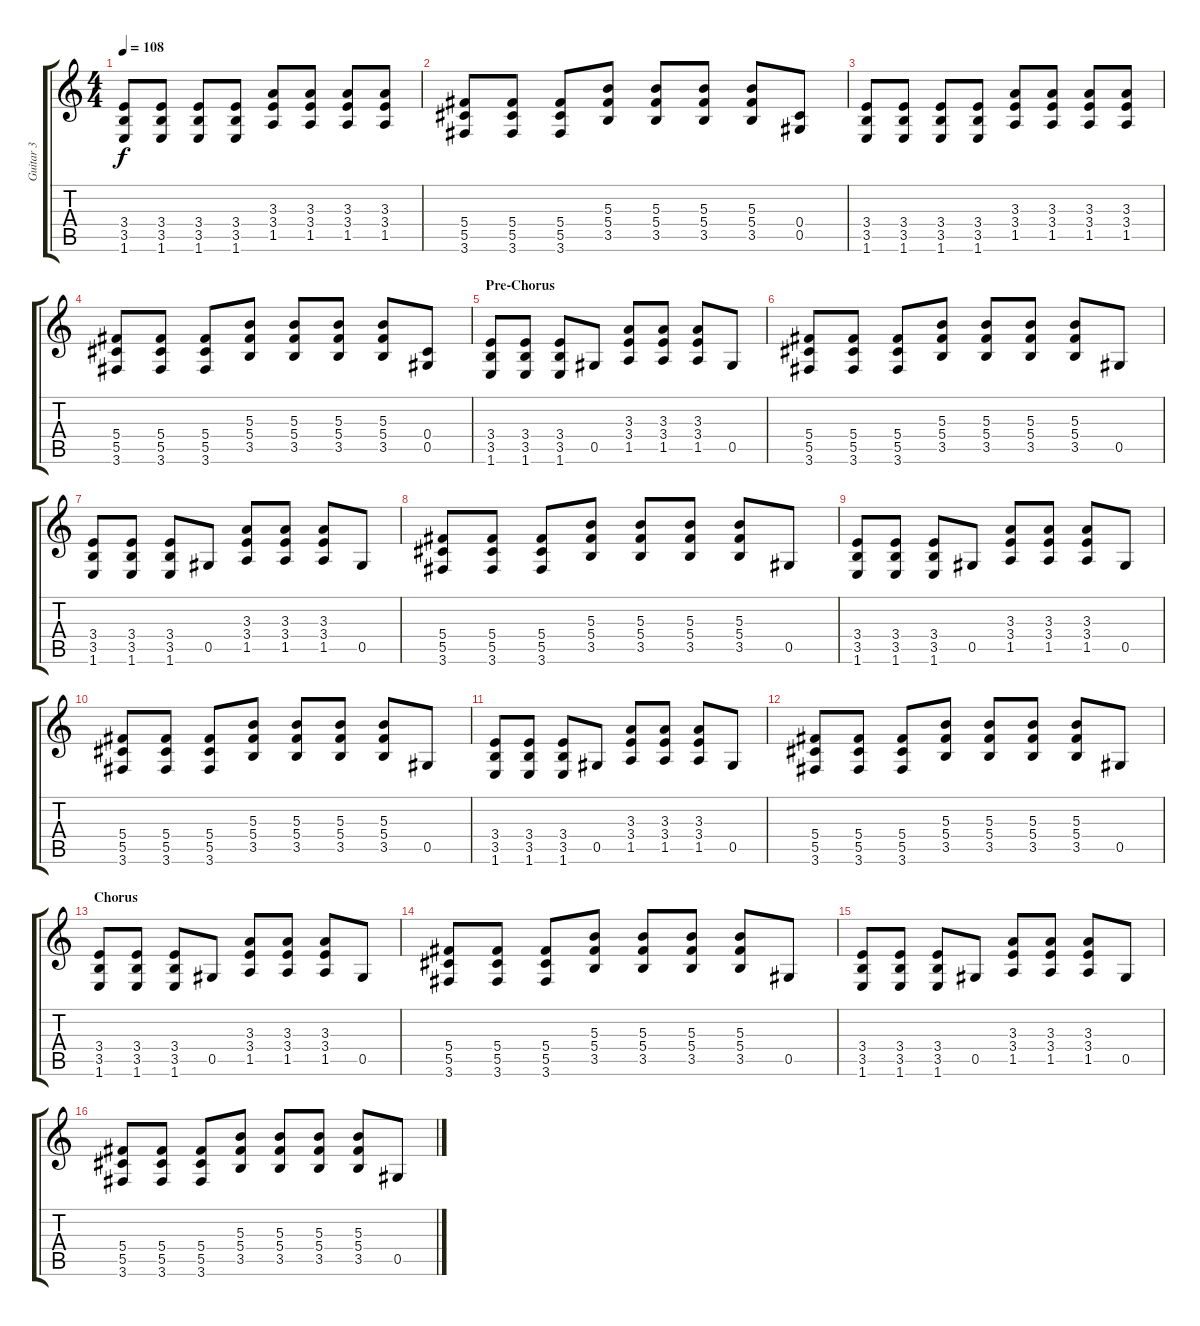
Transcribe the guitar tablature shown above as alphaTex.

\track ("Guitar 3" "Guitar 3") {instrument electricguitarclean}
\staff {score tabs}
\tuning (Eb4 Bb3 Gb3 Db3 Ab2 Eb2) {hide}
\ts (4 4)
\tempo 108
\clef g2
\ks c
(3.4 3.5 1.6).8{dy f} (3.4 3.5 1.6).8 (3.4 3.5 1.6).8 (3.4 3.5 1.6).8 (3.3 3.4 1.5).8 (3.3 3.4 1.5).8 (3.3 3.4 1.5).8 (3.3 3.4 1.5).8 |
(5.4 5.5 3.6).8 (5.4 5.5 3.6).8 (5.4 5.5 3.6).8 (5.3 5.4 3.5).8 (5.3 5.4 3.5).8 (5.3 5.4 3.5).8 (5.3 5.4 3.5).8 (0.4 0.5).8 |
(3.4 3.5 1.6).8 (3.4 3.5 1.6).8 (3.4 3.5 1.6).8 (3.4 3.5 1.6).8 (3.3 3.4 1.5).8 (3.3 3.4 1.5).8 (3.3 3.4 1.5).8 (3.3 3.4 1.5).8 |
(5.4 5.5 3.6).8 (5.4 5.5 3.6).8 (5.4 5.5 3.6).8 (5.3 5.4 3.5).8 (5.3 5.4 3.5).8 (5.3 5.4 3.5).8 (5.3 5.4 3.5).8 (0.4 0.5).8 |
\section ("" "Pre-Chorus")
(3.4 3.5 1.6).8{instrument distortionguitar} (3.4 3.5 1.6).8 (3.4 3.5 1.6).8 0.5.8 (3.3 3.4 1.5).8 (3.3 3.4 1.5).8 (3.3 3.4 1.5).8 0.5.8 |
(5.4 5.5 3.6).8 (5.4 5.5 3.6).8 (5.4 5.5 3.6).8 (5.3 5.4 3.5).8 (5.3 5.4 3.5).8 (5.3 5.4 3.5).8 (5.3 5.4 3.5).8 0.5.8 |
(3.4 3.5 1.6).8 (3.4 3.5 1.6).8 (3.4 3.5 1.6).8 0.5.8 (3.3 3.4 1.5).8 (3.3 3.4 1.5).8 (3.3 3.4 1.5).8 0.5.8 |
(5.4 5.5 3.6).8 (5.4 5.5 3.6).8 (5.4 5.5 3.6).8 (5.3 5.4 3.5).8 (5.3 5.4 3.5).8 (5.3 5.4 3.5).8 (5.3 5.4 3.5).8 0.5.8 |
(3.4 3.5 1.6).8 (3.4 3.5 1.6).8 (3.4 3.5 1.6).8 0.5.8 (3.3 3.4 1.5).8 (3.3 3.4 1.5).8 (3.3 3.4 1.5).8 0.5.8 |
(5.4 5.5 3.6).8 (5.4 5.5 3.6).8 (5.4 5.5 3.6).8 (5.3 5.4 3.5).8 (5.3 5.4 3.5).8 (5.3 5.4 3.5).8 (5.3 5.4 3.5).8 0.5.8 |
(3.4 3.5 1.6).8 (3.4 3.5 1.6).8 (3.4 3.5 1.6).8 0.5.8 (3.3 3.4 1.5).8 (3.3 3.4 1.5).8 (3.3 3.4 1.5).8 0.5.8 |
(5.4 5.5 3.6).8 (5.4 5.5 3.6).8 (5.4 5.5 3.6).8 (5.3 5.4 3.5).8 (5.3 5.4 3.5).8 (5.3 5.4 3.5).8 (5.3 5.4 3.5).8 0.5.8 |
\section ("" "Chorus")
(3.4 3.5 1.6).8 (3.4 3.5 1.6).8 (3.4 3.5 1.6).8 0.5.8 (3.3 3.4 1.5).8 (3.3 3.4 1.5).8 (3.3 3.4 1.5).8 0.5.8 |
(5.4 5.5 3.6).8 (5.4 5.5 3.6).8 (5.4 5.5 3.6).8 (5.3 5.4 3.5).8 (5.3 5.4 3.5).8 (5.3 5.4 3.5).8 (5.3 5.4 3.5).8 0.5.8 |
(3.4 3.5 1.6).8 (3.4 3.5 1.6).8 (3.4 3.5 1.6).8 0.5.8 (3.3 3.4 1.5).8 (3.3 3.4 1.5).8 (3.3 3.4 1.5).8 0.5.8 |
(5.4 5.5 3.6).8 (5.4 5.5 3.6).8 (5.4 5.5 3.6).8 (5.3 5.4 3.5).8 (5.3 5.4 3.5).8 (5.3 5.4 3.5).8 (5.3 5.4 3.5).8 0.5.8
